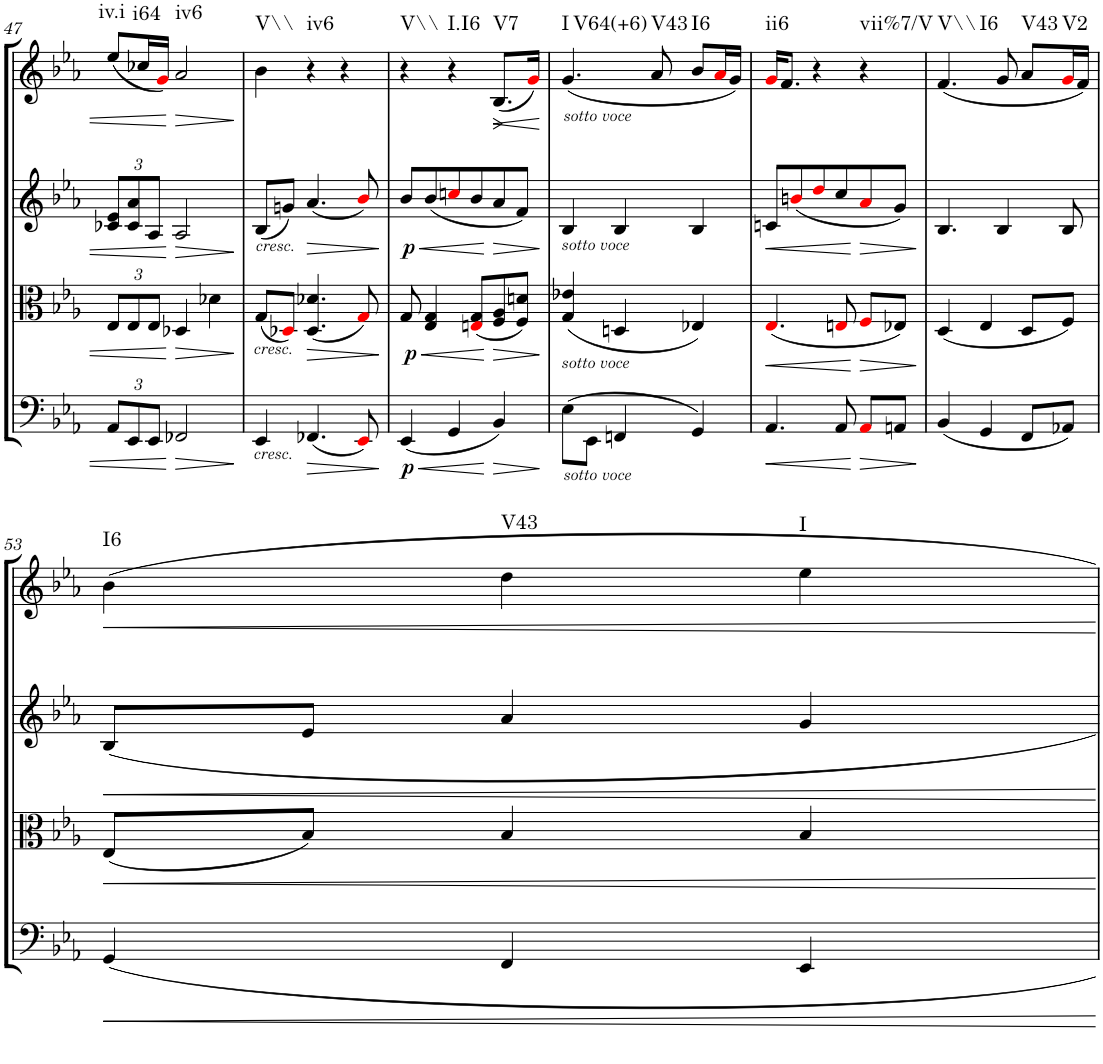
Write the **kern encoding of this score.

**kern	**dynam	**kern	**dynam	**kern	**dynam	**kern	**dynam	**harte
*part4	*part4	*part3	*part3	*part2	*part2	*part1	*part1	*part1
*staff4	*staff4	*staff3	*staff3	*staff2	*staff2	*staff1	*staff1	*
*I"Cello	*	*I"Viola	*	*I"2nd Violin	*	*I"1st Violin	*	*
*	*	*I'Vla	*	*I'Vln	*	*I'Vln	*	*
!!LO:PB:g=z
*clefF4	*	*clefC3	*	*clefG2	*	*clefG2	*	*
*k[b-e-a-]	*	*k[b-e-a-]	*	*k[b-e-a-]	*	*k[b-e-a-]	*	*
*E-:	*	*E-:	*	*E-:	*	*E-:	*	*
*M3/4	*	*M3/4	*	*M3/4	*	*M3/4	*	*
*Xbrackettup	*	*Xbrackettup	*	*Xbrackettup	*	*	*	*
=47	=47	=47	=47	=47	=47	=47	=47	=47
!	!	!	!	!	!	!	!	!LO:H:kt=iv.i
12AA-/L	.	12E-/L	.	12c-X/ 12e-/L	.	(8ee-/L	.	N
12EE-/	.	12E-/	.	12c-/ 12a-/	.	.	.	.
!	!	!	!	!	!	!	!	!LO:H:kt=i64
.	.	.	.	.	.	16cc-X/L	.	N
12EE-/J	.	12E-/J	.	12A-/J	.	.	.	.
.	.	.	.	.	.	16gi/JJ)	.	.
!	!LO:HP:b	!	!LO:HP:b	!	!LO:HP:b	!	!LO:HP:b	!LO:H:kt=iv6
2FF-X/	>	4D-X/	>	2A-/	>	2a-/	>	N
.	.	4d-X\	.	.	.	.	.	.
.	.	.	]	.	]	.	]	.
=48	=48	=48	=48	=48	=48	=48	=48	=48
!	!	!	!	!LO:TX:b:i:t=cresc.	!	!	!	!
!	!	!LO:TX:b:i:t=cresc.	!	!	!	!	!	!
!LO:TX:b:i:t=cresc.	!	!	!	!	!	!	!	!LO:H:kt=V\\
4EE-/	.	(8G/L	.	(8B-/L	.	4b-\	.	N
.	.	8D-Xi/J)	.	8gn/J)	.	.	.	.
!	!LO:HP:b	!	!LO:HP:b	!	!LO:HP:b	!	!	!LO:H:kt=iv6
(4.FF-X/	>	(4.D-/ 4.d-X/	>	(4.a-/	>	4r	.	N
.	.	.	.	.	.	4r	.	.
8EE-i/)	.	8Gi/)	.	8b-i/)	.	.	.	.
.	]	.	]	.	]	.	.	.
=49	=49	=49	=49	=49	=49	=49	=49	=49
!	!LO:HP:b	!	!LO:HP:b	!	!LO:HP:b	!	!	!
!	!LO:DY:n=1:b	!	!LO:DY:n=1:b	!	!LO:DY:n=1:b	!	!	!LO:H:kt=V\\
(4EE-/	< p	8G/	< p	8b-/L	< p	4r	.	N
.	.	4E-/ 4G/	.	(8b-/	.	.	.	.
!	!	!	!	!	!	!	!	!LO:H:kt=I.I6
4GG/	.	.	.	8ccni/	.	4r	.	N
.	.	(8Eni/ 8G/L	.	8b-/	.	.	.	.
!	!LO:HP:n=1:b	!	!LO:HP:n=1:b	!	!LO:HP:n=1:b	!	!LO:HP:b	!LO:H:kt=V7
4BB-/)	] >	8F/ 8A-/	[ >	8a-/	[ >	(8.B-/L	<	N
.	.	8F/ 8dn/J)	.	8f/J)	.	.	.	.
!	!	!	!	!	!	!	!LO:HP:b	!
.	.	.	.	.	.	16gi/Jk)	>	.
.	[	.	]	.	]	.	[ ]	.
=50	=50	=50	=50	=50	=50	=50	=50	=50
!	!	!	!	!	!	!LO:TX:b:i:t=sotto voce	!	!
!	!	!	!	!LO:TX:b:i:t=sotto voce	!	!	!	!
!	!	!LO:TX:b:i:t=sotto voce	!	!	!	!	!	!
!LO:TX:b:i:t=sotto voce	!	!	!	!	!	!	!	!LO:H:n=1:kt=I
!	!	!	!	!	!	!	!	!LO:H:n=2:kt=V64(+6)
(8E-\L	.	(4G/ 4e-X/	.	4B-/	.	(4.g/	.	N N
8EE-\J	.	.	.	.	.	.	.	.
4FFn/	.	4Dn/	.	4B-/	.	.	.	.
!	!	!	!	!	!	!	!	!LO:H:kt=V43
.	.	.	.	.	.	8a-/	.	N
!	!	!	!	!	!	!	!	!LO:H:kt=I6
4GG/)	.	4E-X/)	.	4B-/	.	8b-/L	.	N
.	.	.	.	.	.	16a-i/L	.	.
.	.	.	.	.	.	16g/JJ)	.	.
=51	=51	=51	=51	=51	=51	=51	=51	=51
!	!LO:HP:b	!	!LO:HP:b	!	!LO:HP:b	!	!	!LO:H:kt=ii6
4.AA-/	<	(4.E-i/	<	8cn/L	<	16gi/KL	.	N
.	.	.	.	.	.	8.f/J	.	.
.	.	.	.	(8bni/	.	.	.	.
.	.	.	.	8ddi/	.	4r	.	.
8AA-/	.	8Eni/	.	8cc/	.	.	.	.
!	!	!	!LO:HP:n=1:b	!	!LO:HP:n=1:b	!	!	!LO:H:kt=vii%7/V
8AA-i/L	]	8Fi/L	[ >	8a-i/	[ >	4r	.	N
8AAn/J	.	8E-X/J)	.	8g/J)	.	.	.	.
.	[	.	]	.	]	.	.	.
=52	=52	=52	=52	=52	=52	=52	=52	=52
!	!	!	!	!	!	!	!	!LO:H:n=1:kt=V\\
!	!	!	!	!	!	!	!	!LO:H:n=2:kt=I6
(4BB-/	.	(4D/	.	4.B-/	.	(4.f/	.	N N
4GG/	.	4E-/	.	.	.	.	.	.
.	.	.	.	4B-/	.	8g/	.	.
!	!	!	!	!	!	!	!	!LO:H:kt=V43
8FF/L	.	8D/L	.	.	.	8a-/L	.	N
!	!	!	!	!	!	!	!	!LO:H:kt=V2
8AA-X/J)	.	8F/J)	.	8B-/	.	16gi/L	.	N
.	.	.	.	.	.	16f/JJ)	.	.
!!LO:LB:g=z
=53	=53	=53	=53	=53	=53	=53	=53	=53
!	!	!	!	!	!	!	!	!LO:H:kt=I6
4GG/	.	(8E-/L	.	8B-/L	.	4b-\	.	N
.	.	8B-/J)	.	8e-/J	.	.	.	.
!	!	!	!	!	!	!	!	!LO:H:kt=V43
4FF/	.	4B-/	.	4a-/	.	4dd\	.	N
!	!	!	!	!	!	!	!	!LO:H:kt=I
4EE-/	.	4B-/	.	4g/	.	4ee-\	.	N
=	=	=	=	=	=	=	=	=
*-	*-	*-	*-	*-	*-	*-	*-	*-
